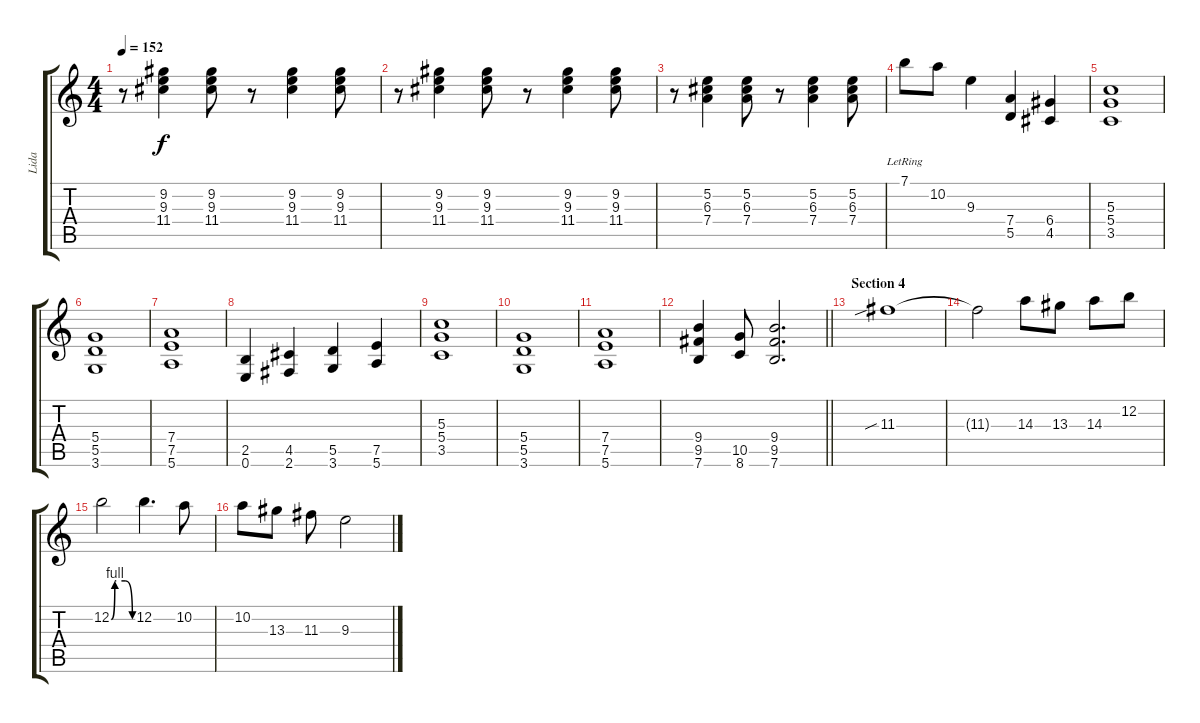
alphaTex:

\track ("Lida" "Lida") {instrument distortionguitar}
\staff {score tabs}
\tuning (E4 B3 G3 D3 A2 E2) {hide}
\ts (4 4)
\tempo 152
\clef g2
\ks c
r.8{dy f} (9.2 9.3 11.4).4 (9.2 9.3 11.4).8 r.8 (9.2 9.3 11.4).4 (9.2 9.3 11.4).8 |
r.8 (9.2 9.3 11.4).4 (9.2 9.3 11.4).8 r.8 (9.2 9.3 11.4).4 (9.2 9.3 11.4).8 |
r.8 (5.2 6.3 7.4).4 (5.2 6.3 7.4).8 r.8 (5.2 6.3 7.4).4 (5.2 6.3 7.4).8 |
7.1{lr}.8 10.2.8 9.3.4 (7.4 5.5).4 (6.4 4.5).4 |
(5.3 5.4 3.5).1 |
(5.4 5.5 3.6).1 |
(7.4 7.5 5.6).1 |
(2.5 0.6).4 (4.5 2.6).4 (5.5 3.6).4 (7.5 5.6).4 |
(5.3 5.4 3.5).1 |
(5.4 5.5 3.6).1 |
(7.4 7.5 5.6).1 |
\barLineRight lightlight
(9.4 9.5 7.6).4 (10.5 8.6).8 (9.4 9.5 7.6).2{d} |
\section ("" "Section 4")
11.3{sib}.1 |
11.3{t}.2 14.3.8 13.3.8 14.3.8 12.2.8 |
12.2{be (custom 0 0 10 4 14 4 39 4 60 0)}.2 12.2.4{d} 10.2.8 |
10.2.8 13.3.8 11.3.8 9.3.2
